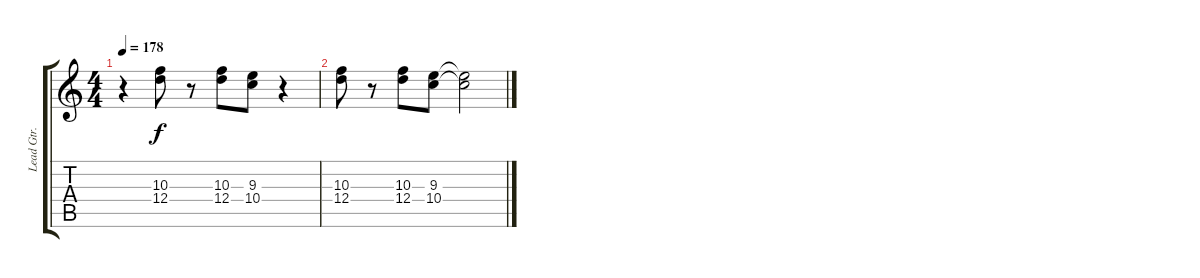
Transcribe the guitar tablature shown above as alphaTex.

\track ("Lead Gtr." "Lead Gtr.") {instrument distortionguitar}
\staff {score tabs}
\tuning (E4 B3 G3 D3 A2 D2) {hide}
\ts (4 4)
\tempo 178
\clef g2
\ks c
r.4{dy f} (10.3 12.4).8 r.8 (10.3 12.4).8 (9.3 10.4).8 r.4 |
(10.3 12.4).8 r.8 (10.3 12.4).8 (9.3 10.4).8 (9.3{t} 10.4{t}).2
